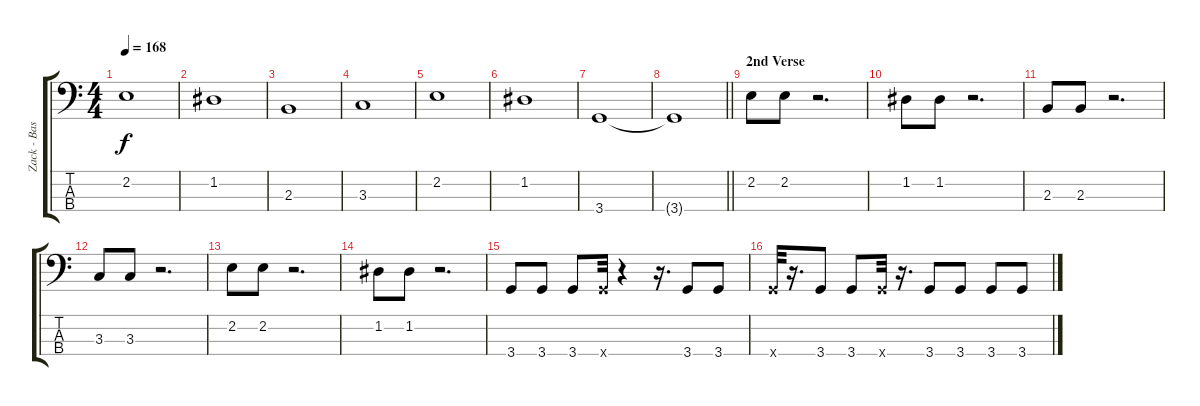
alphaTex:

\track ("Zack - Bass" "Zack - Bas") {instrument electricbassfinger}
\staff {score tabs}
\tuning (G2 D2 A1 E1) {hide}
\ts (4 4)
\tempo 168
\clef f4
\ks c
2.2.1{dy f} |
1.2.1 |
2.3.1 |
3.3.1 |
2.2.1 |
1.2.1 |
3.4.1 |
\barLineRight lightlight
3.4{t}.1 |
\section ("" "2nd Verse")
2.2.8 2.2.8 r.2{d} |
1.2.8 1.2.8 r.2{d} |
2.3.8 2.3.8 r.2{d} |
3.3.8 3.3.8 r.2{d} |
2.2.8 2.2.8 r.2{d} |
1.2.8 1.2.8 r.2{d} |
3.4.8 3.4.8 3.4.8 3.4{x}.32 r.4 r.16{d} 3.4.8 3.4.8 |
3.4{x}.32 r.16{d} 3.4.8 3.4.8 3.4{x}.32 r.16{d} 3.4.8 3.4.8 3.4.8 3.4.8
